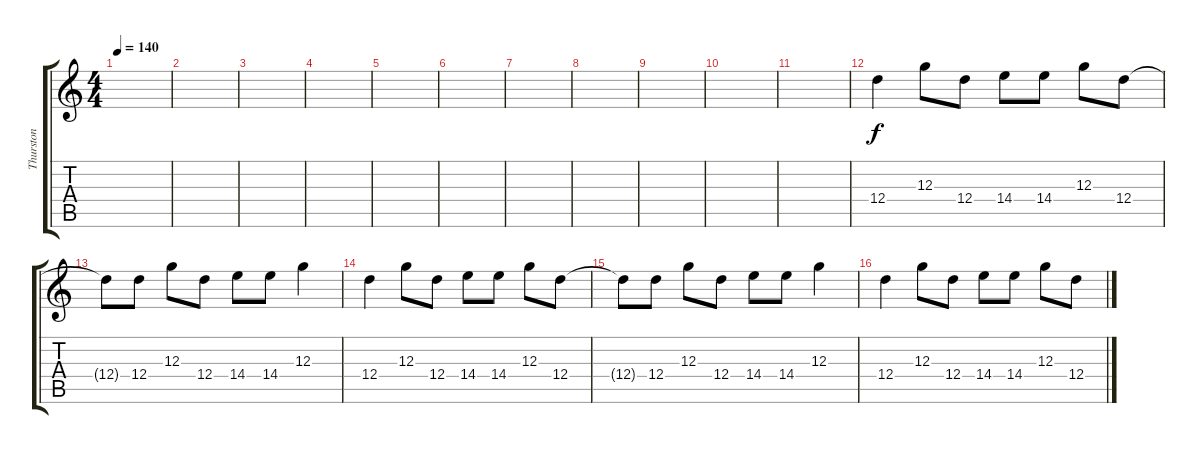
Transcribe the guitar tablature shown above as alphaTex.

\track ("Thurston" "Thurston") {instrument distortionguitar}
\staff {score tabs}
\tuning (E4 B3 G3 D3 G2 E2) {hide}
\ts (4 4)
\tempo 140
\clef g2
\ks c
|
|
|
|
|
|
|
|
|
|
|
12.4.4 12.3.8 12.4.8 14.4.8 14.4.8 12.3.8 12.4.8 |
12.4{t}.8 12.4.8 12.3.8 12.4.8 14.4.8 14.4.8 12.3.4 |
12.4.4 12.3.8 12.4.8 14.4.8 14.4.8 12.3.8 12.4.8 |
12.4{t}.8 12.4.8 12.3.8 12.4.8 14.4.8 14.4.8 12.3.4 |
12.4.4 12.3.8 12.4.8 14.4.8 14.4.8 12.3.8 12.4.8
